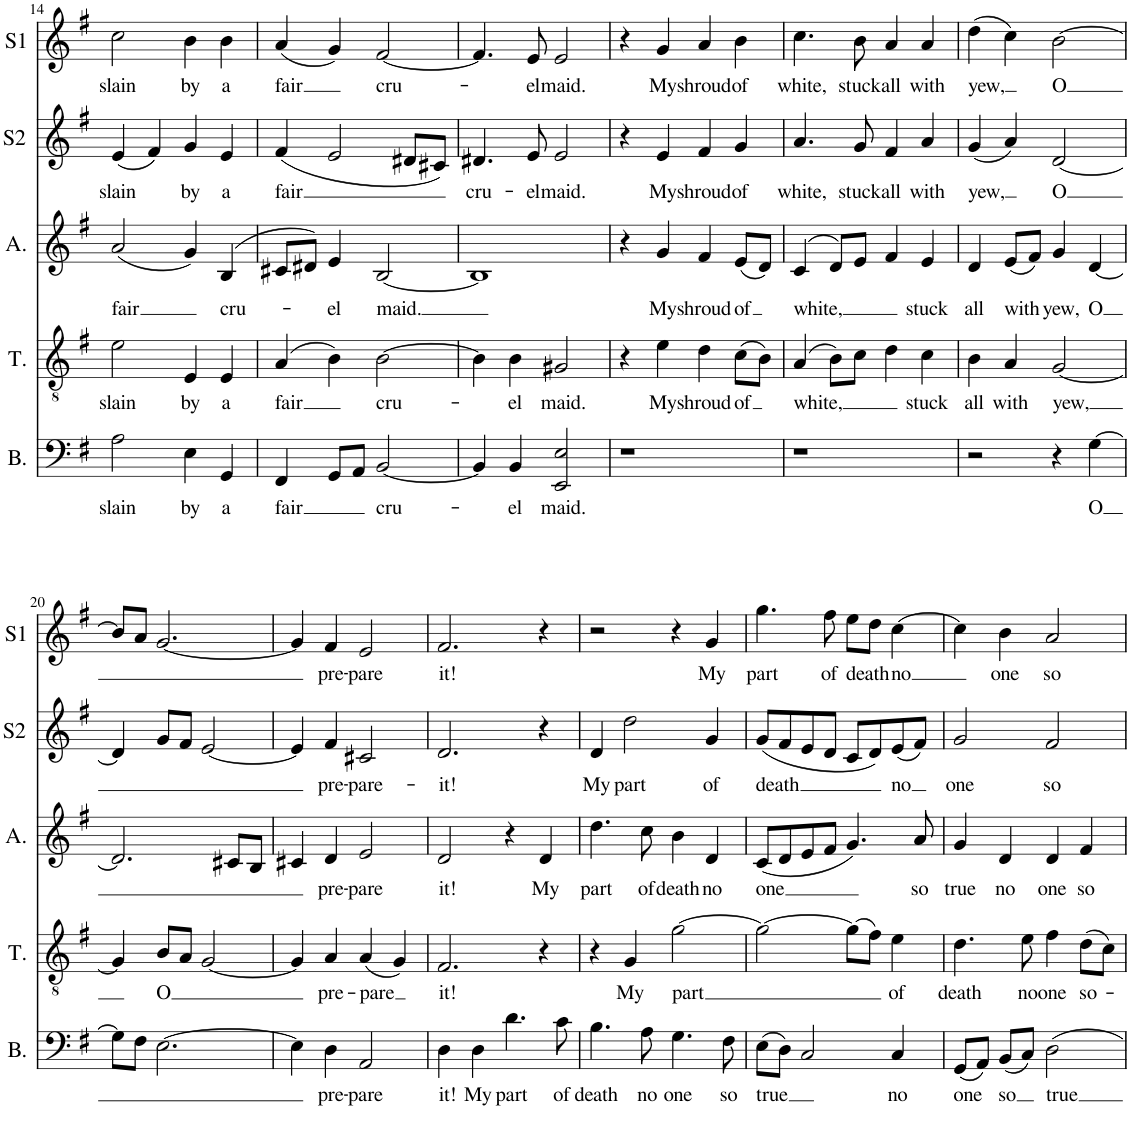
**kern	**text	**kern	**text	**kern	**text	**kern	**text	**kern	**text
*part5	*part5	*part4	*part4	*part3	*part3	*part2	*part2	*part1	*part1
*staff5	*staff5	*staff4	*staff4	*staff3	*staff3	*staff2	*staff2	*staff1	*staff1
*I"Bass	*	*I"Tenor	*	*I"Alto	*	*I"Sop2	*	*I"Sop1	*
*I'B.	*	*I'T.	*	*I'A.	*	*I'S2	*	*I'S1	*
!!LO:PB:g=z
*clefF4	*	*clefGv2	*	*clefG2	*	*clefG2	*	*clefG2	*
*k[f#]	*	*k[f#]	*	*k[f#]	*	*k[f#]	*	*k[f#]	*
*M4/4	*	*M4/4	*	*M4/4	*	*M4/4	*	*M4/4	*
*met(c)	*	*met(c)	*	*met(c)	*	*met(c)	*	*met(c)	*
=14	=14	=14	=14	=14	=14	=14	=14	=14	=14
!	!LO:LY:b	!	!LO:LY:b	!	!LO:LY:b	!	!LO:LY:b	!	!LO:LY:b
2A\	slain	2e\	slain	(2a/	fair	(4e/	slain	2cc\	slain
.	.	.	.	.	.	4f#/)	.	.	.
!	!LO:LY:b	!	!LO:LY:b	!	!	!	!LO:LY:b	!	!LO:LY:b
4E\	by	4E/	by	4g/)	.	4g/	by	4b\	by
!	!LO:LY:b	!	!LO:LY:b	!	!LO:LY:b	!	!LO:LY:b	!	!LO:LY:b
4GG/	a	4E/	a	(>4B/	cru-	4e/	a	4b\	a
=15	=15	=15	=15	=15	=15	=15	=15	=15	=15
!	!LO:LY:b	!	!LO:LY:b	!	!	!	!LO:LY:b	!	!LO:LY:b
4FF#/	fair	(4A/	fair	8c#X/L	.	(4f#/	fair	(4a/	fair
.	.	.	.	8d#X/J)	.	.	.	.	.
!	!	!	!	!	!LO:LY:b	!	!	!	!
8GG/L	.	4B\)	.	4e/	-el	2e/	.	4g/)	.
8AA/J	.	.	.	.	.	.	.	.	.
!	!LO:LY:b	!	!LO:LY:b	!	!LO:LY:b	!	!	!	!LO:LY:b
[2BB/	cru-	[2B\	cru-	[2B/	maid.	.	.	[2f#/	cru-
.	.	.	.	.	.	8d#X/L	.	.	.
.	.	.	.	.	.	8c#X/J)	.	.	.
=16	=16	=16	=16	=16	=16	=16	=16	=16	=16
!	!	!	!	!	!	!	!LO:LY:b	!	!
4BB/]	.	4B\]	.	1B]	.	4.d#X/	cru-	4.f#/]	.
!	!LO:LY:b	!	!LO:LY:b	!	!	!	!	!	!
4BB/	-el	4B\	-el	.	.	.	.	.	.
!	!	!	!	!	!	!	!LO:LY:b	!	!LO:LY:b
.	.	.	.	.	.	8e/	-el	8e/	-el
!	!LO:LY:b	!	!LO:LY:b	!	!	!	!LO:LY:b	!	!LO:LY:b
2EE/ 2E/	maid.	2G#X/	maid.	.	.	2e/	maid.	2e/	maid.
=17	=17	=17	=17	=17	=17	=17	=17	=17	=17
1r	.	4r	.	4r	.	4r	.	4r	.
!	!	!	!LO:LY:b	!	!LO:LY:b	!	!LO:LY:b	!	!LO:LY:b
.	.	4e\	My	4g/	My	4e/	My	4g/	My
!	!	!	!LO:LY:b	!	!LO:LY:b	!	!LO:LY:b	!	!LO:LY:b
.	.	4d\	shroud	4f#/	shroud	4f#/	shroud	4a/	shroud
!	!	!	!LO:LY:b	!	!LO:LY:b	!	!LO:LY:b	!	!LO:LY:b
.	.	(8c\L	of	(8e/L	of	4g/	of	4b\	of
.	.	8B\J)	.	8d/J)	.	.	.	.	.
=18	=18	=18	=18	=18	=18	=18	=18	=18	=18
!	!	!	!LO:LY:b	!	!LO:LY:b	!	!LO:LY:b	!	!LO:LY:b
1r	.	(>4A/	white,	(>4c/	white,	4.a/	white,	4.cc\	white,
.	.	8B\L)	.	8d/L)	.	.	.	.	.
!	!	!	!	!	!	!	!LO:LY:b	!	!LO:LY:b
.	.	8c\J	.	8e/J	.	8g/	stuck	8b\	stuck
!	!	!	!	!	!	!	!LO:LY:b	!	!LO:LY:b
.	.	4d\	.	4f#/	.	4f#/	all	4a/	all
!	!	!	!LO:LY:b	!	!LO:LY:b	!	!LO:LY:b	!	!LO:LY:b
.	.	4c\	stuck	4e/	stuck	4a/	with	4a/	with
=19	=19	=19	=19	=19	=19	=19	=19	=19	=19
!	!	!	!LO:LY:b	!	!LO:LY:b	!	!LO:LY:b	!	!LO:LY:b
2r	.	4B\	all	4d/	all	(4g/	yew,	(4dd\	yew,
!	!	!	!LO:LY:b	!	!LO:LY:b	!	!	!	!
.	.	4A/	with	(8e/L	with	4a/)	.	4cc\)	.
.	.	.	.	8f#/J)	.	.	.	.	.
!	!	!	!LO:LY:b	!	!LO:LY:b	!	!LO:LY:b	!	!LO:LY:b
4r	.	[2G/	yew,	4g/	yew,	[2d/	O	[2b\	O
!	!LO:LY:b	!	!	!	!LO:LY:b	!	!	!	!
[4G\	O	.	.	[4d/	O	.	.	.	.
!!LO:LB:g=z
=20	=20	=20	=20	=20	=20	=20	=20	=20	=20
8G\L]	.	4G/]	.	2.d/]	.	4d/]	.	8b/L]	.
8F#\J	.	.	.	.	.	.	.	8a/J	.
!	!	!	!LO:LY:b	!	!	!	!	!	!
[2.E\	.	8B/L	O	.	.	8g/L	.	[2.g/	.
.	.	8A/J	.	.	.	8f#/J	.	.	.
.	.	[2G/	.	.	.	[2e/	.	.	.
.	.	.	.	8c#X/L	.	.	.	.	.
.	.	.	.	8B/J	.	.	.	.	.
=21	=21	=21	=21	=21	=21	=21	=21	=21	=21
4E\]	.	4G/]	.	4c#X/	.	4e/]	.	4g/]	.
!	!LO:LY:b	!	!LO:LY:b	!	!LO:LY:b	!	!LO:LY:b	!	!LO:LY:b
4D\	pre-	4A/	pre-	4d/	pre-	4f#/	pre-	4f#/	pre-
!	!LO:LY:b	!	!LO:LY:b	!	!LO:LY:b	!	!LO:LY:b	!	!LO:LY:b
2AA/	-pare	(4A/	-pare	2e/	-pare	2c#X/	-pare-	2e/	-pare
.	.	4G/)	.	.	.	.	.	.	.
=22	=22	=22	=22	=22	=22	=22	=22	=22	=22
!	!LO:LY:b	!	!LO:LY:b	!	!LO:LY:b	!	!LO:LY:b	!	!LO:LY:b
4D\	it!	2.F#/	it!	2d/	it!	2.d/	it!	2.f#/	it!
!	!LO:LY:b	!	!	!	!	!	!	!	!
4D\	My	.	.	.	.	.	.	.	.
!	!LO:LY:b	!	!	!	!	!	!	!	!
4.d\	part	.	.	4r	.	.	.	.	.
!	!	!	!	!	!LO:LY:b	!	!	!	!
.	.	4r	.	4d/	My	4r	.	4r	.
!	!LO:LY:b	!	!	!	!	!	!	!	!
8c\	of	.	.	.	.	.	.	.	.
=23	=23	=23	=23	=23	=23	=23	=23	=23	=23
!	!LO:LY:b	!	!	!	!LO:LY:b	!	!LO:LY:b	!	!
4.B\	death	4r	.	4.dd\	part	4d/	My	2r	.
!	!	!	!LO:LY:b	!	!	!	!LO:LY:b	!	!
.	.	4G/	My	.	.	2dd\	part	.	.
!	!LO:LY:b	!	!	!	!LO:LY:b	!	!	!	!
8A\	no	.	.	8cc\	of	.	.	.	.
!	!LO:LY:b	!	!LO:LY:b	!	!LO:LY:b	!	!	!	!
4.G\	one	[2g\	part	4b\	death	.	.	4r	.
!	!	!	!	!	!LO:LY:b	!	!LO:LY:b	!	!LO:LY:b
.	.	.	.	4d/	no	4g/	of	4g/	My
!	!LO:LY:b	!	!	!	!	!	!	!	!
8F#\	so	.	.	.	.	.	.	.	.
=24	=24	=24	=24	=24	=24	=24	=24	=24	=24
!	!LO:LY:b	!	!	!	!LO:LY:b	!	!LO:LY:b	!	!LO:LY:b
(8E\L	true	2g\_	.	(8c/L	one	(8g/L	death	4.gg\	part
8D\J)	.	.	.	8d/	.	8f#/	.	.	.
2C/	.	.	.	8e/	.	8e/	.	.	.
!	!	!	!	!	!	!	!	!	!LO:LY:b
.	.	.	.	8f#/J	.	8d/J	.	8ff#\	of
!	!	!	!	!	!	!	!	!	!LO:LY:b
.	.	(8g\L]	.	4.g/)	.	8c/L	.	8ee\L	death
.	.	8f#\J)	.	.	.	8d/)	.	8dd\J	.
!	!LO:LY:b	!	!LO:LY:b	!	!	!	!LO:LY:b	!	!LO:LY:b
4C/	no	4e\	of	.	.	(8e/	no	[4cc\	no
!	!	!	!	!	!LO:LY:b	!	!	!	!
.	.	.	.	8a/	so	8f#/J)	.	.	.
=25	=25	=25	=25	=25	=25	=25	=25	=25	=25
!	!LO:LY:b	!	!LO:LY:b	!	!LO:LY:b	!	!LO:LY:b	!	!
(8GG/L	one	4.d\	death	4g/	true	2g/	one	4cc\]	.
8AA/J)	.	.	.	.	.	.	.	.	.
!	!LO:LY:b	!	!	!	!LO:LY:b	!	!	!	!LO:LY:b
(8BB/L	so	.	.	4d/	no	.	.	4b\	one
!	!	!	!LO:LY:b	!	!	!	!	!	!
8C/J)	.	8e\	no	.	.	.	.	.	.
!	!LO:LY:b	!	!LO:LY:b	!	!LO:LY:b	!	!LO:LY:b	!	!LO:LY:b
2D\	true	4f#\	one	4d/	one	2f#/	so	2a/	so
!	!	!	!LO:LY:b	!	!LO:LY:b	!	!	!	!
.	.	(8d\L	so-	4f#/	so	.	.	.	.
.	.	8c\J)	.	.	.	.	.	.	.
=	=	=	=	=	=	=	=	=	=
*-	*-	*-	*-	*-	*-	*-	*-	*-	*-
